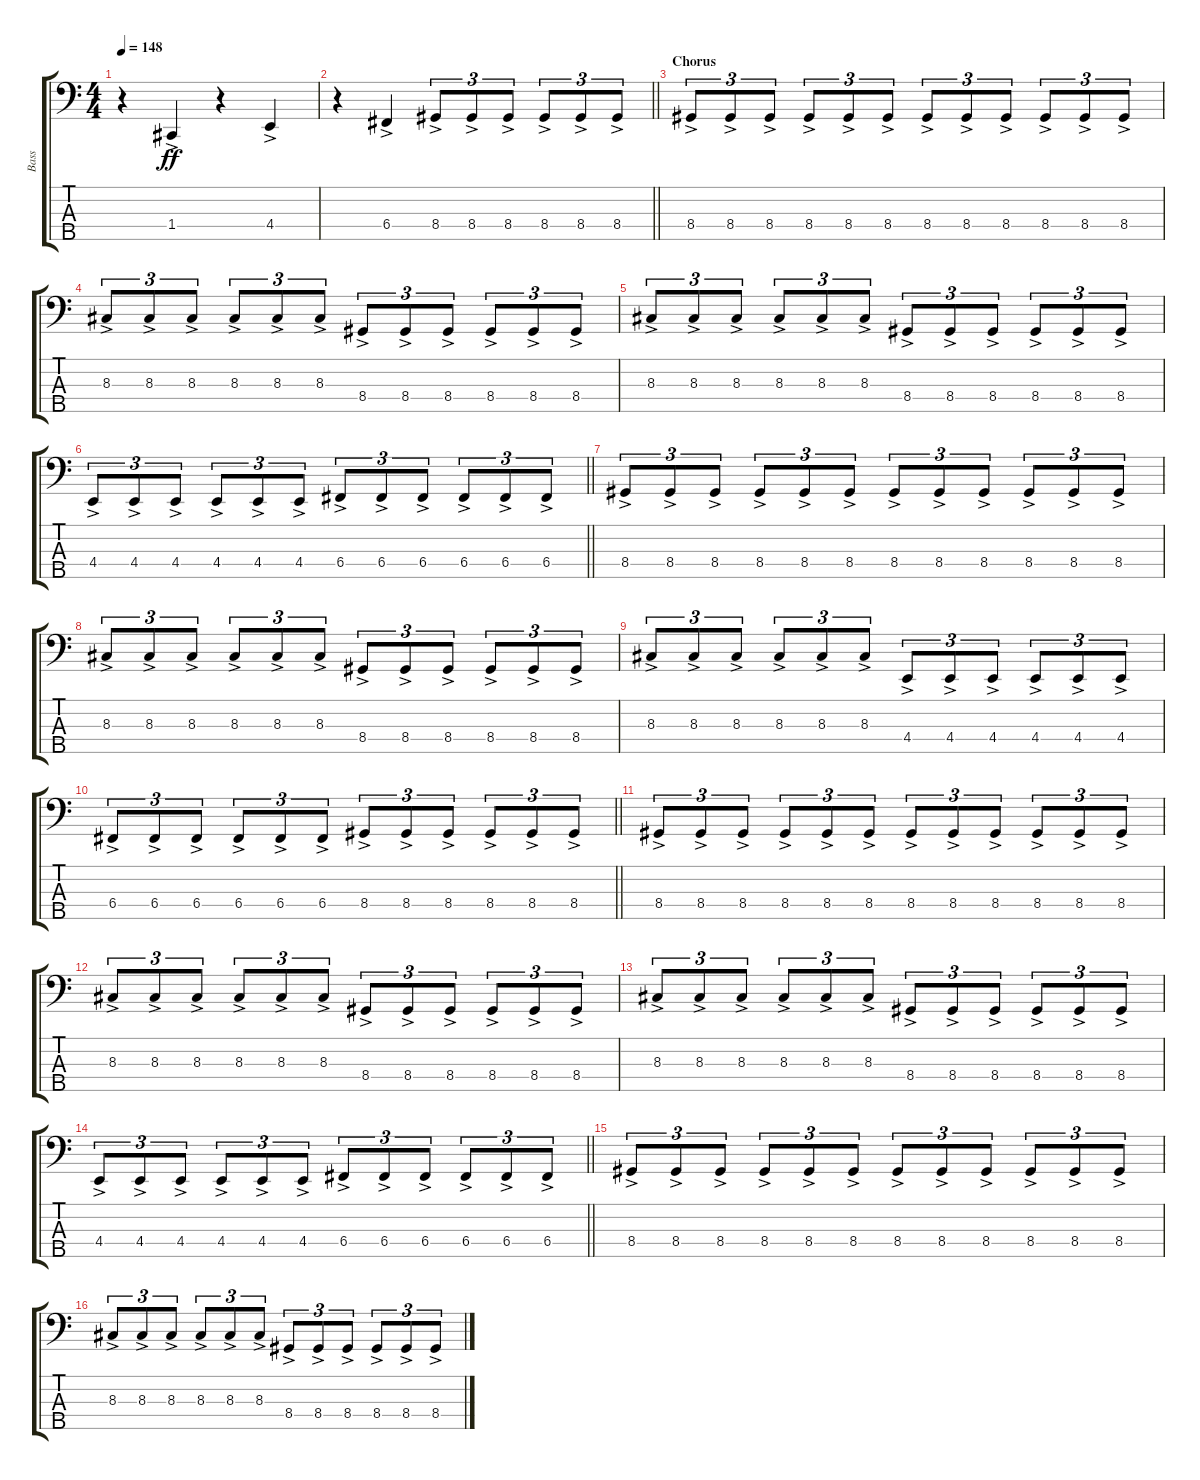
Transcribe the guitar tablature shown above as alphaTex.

\track ("Bass" "Bass") {instrument electricbassfinger}
\staff {score tabs}
\tuning (Eb2 Bb1 F1 C1 G0) {hide}
\ts (4 4)
\tempo 148
\clef f4
\ks c
r.4{dy ff} 1.4{ac}.4 r.4 4.4{ac}.4 |
\barLineRight lightlight
r.4 6.4{ac}.4 8.4{ac}.8{tu (3 2)} 8.4{ac}.8{tu (3 2)} 8.4{ac}.8{tu (3 2)} 8.4{ac}.8{tu (3 2)} 8.4{ac}.8{tu (3 2)} 8.4{ac}.8{tu (3 2)} |
\section ("" "Chorus")
8.4{ac}.8{tu (3 2)} 8.4{ac}.8{tu (3 2)} 8.4{ac}.8{tu (3 2)} 8.4{ac}.8{tu (3 2)} 8.4{ac}.8{tu (3 2)} 8.4{ac}.8{tu (3 2)} 8.4{ac}.8{tu (3 2)} 8.4{ac}.8{tu (3 2)} 8.4{ac}.8{tu (3 2)} 8.4{ac}.8{tu (3 2)} 8.4{ac}.8{tu (3 2)} 8.4{ac}.8{tu (3 2)} |
8.3{ac}.8{tu (3 2)} 8.3{ac}.8{tu (3 2)} 8.3{ac}.8{tu (3 2)} 8.3{ac}.8{tu (3 2)} 8.3{ac}.8{tu (3 2)} 8.3{ac}.8{tu (3 2)} 8.4{ac}.8{tu (3 2)} 8.4{ac}.8{tu (3 2)} 8.4{ac}.8{tu (3 2)} 8.4{ac}.8{tu (3 2)} 8.4{ac}.8{tu (3 2)} 8.4{ac}.8{tu (3 2)} |
8.3{ac}.8{tu (3 2)} 8.3{ac}.8{tu (3 2)} 8.3{ac}.8{tu (3 2)} 8.3{ac}.8{tu (3 2)} 8.3{ac}.8{tu (3 2)} 8.3{ac}.8{tu (3 2)} 8.4{ac}.8{tu (3 2)} 8.4{ac}.8{tu (3 2)} 8.4{ac}.8{tu (3 2)} 8.4{ac}.8{tu (3 2)} 8.4{ac}.8{tu (3 2)} 8.4{ac}.8{tu (3 2)} |
\barLineRight lightlight
4.4{ac}.8{tu (3 2)} 4.4{ac}.8{tu (3 2)} 4.4{ac}.8{tu (3 2)} 4.4{ac}.8{tu (3 2)} 4.4{ac}.8{tu (3 2)} 4.4{ac}.8{tu (3 2)} 6.4{ac}.8{tu (3 2)} 6.4{ac}.8{tu (3 2)} 6.4{ac}.8{tu (3 2)} 6.4{ac}.8{tu (3 2)} 6.4{ac}.8{tu (3 2)} 6.4{ac}.8{tu (3 2)} |
\section ("" "")
8.4{ac}.8{tu (3 2)} 8.4{ac}.8{tu (3 2)} 8.4{ac}.8{tu (3 2)} 8.4{ac}.8{tu (3 2)} 8.4{ac}.8{tu (3 2)} 8.4{ac}.8{tu (3 2)} 8.4{ac}.8{tu (3 2)} 8.4{ac}.8{tu (3 2)} 8.4{ac}.8{tu (3 2)} 8.4{ac}.8{tu (3 2)} 8.4{ac}.8{tu (3 2)} 8.4{ac}.8{tu (3 2)} |
8.3{ac}.8{tu (3 2)} 8.3{ac}.8{tu (3 2)} 8.3{ac}.8{tu (3 2)} 8.3{ac}.8{tu (3 2)} 8.3{ac}.8{tu (3 2)} 8.3{ac}.8{tu (3 2)} 8.4{ac}.8{tu (3 2)} 8.4{ac}.8{tu (3 2)} 8.4{ac}.8{tu (3 2)} 8.4{ac}.8{tu (3 2)} 8.4{ac}.8{tu (3 2)} 8.4{ac}.8{tu (3 2)} |
8.3{ac}.8{tu (3 2)} 8.3{ac}.8{tu (3 2)} 8.3{ac}.8{tu (3 2)} 8.3{ac}.8{tu (3 2)} 8.3{ac}.8{tu (3 2)} 8.3{ac}.8{tu (3 2)} 4.4{ac}.8{tu (3 2)} 4.4{ac}.8{tu (3 2)} 4.4{ac}.8{tu (3 2)} 4.4{ac}.8{tu (3 2)} 4.4{ac}.8{tu (3 2)} 4.4{ac}.8{tu (3 2)} |
\barLineRight lightlight
6.4{ac}.8{tu (3 2)} 6.4{ac}.8{tu (3 2)} 6.4{ac}.8{tu (3 2)} 6.4{ac}.8{tu (3 2)} 6.4{ac}.8{tu (3 2)} 6.4{ac}.8{tu (3 2)} 8.4{ac}.8{tu (3 2)} 8.4{ac}.8{tu (3 2)} 8.4{ac}.8{tu (3 2)} 8.4{ac}.8{tu (3 2)} 8.4{ac}.8{tu (3 2)} 8.4{ac}.8{tu (3 2)} |
\section ("" "")
8.4{ac}.8{tu (3 2)} 8.4{ac}.8{tu (3 2)} 8.4{ac}.8{tu (3 2)} 8.4{ac}.8{tu (3 2)} 8.4{ac}.8{tu (3 2)} 8.4{ac}.8{tu (3 2)} 8.4{ac}.8{tu (3 2)} 8.4{ac}.8{tu (3 2)} 8.4{ac}.8{tu (3 2)} 8.4{ac}.8{tu (3 2)} 8.4{ac}.8{tu (3 2)} 8.4{ac}.8{tu (3 2)} |
8.3{ac}.8{tu (3 2)} 8.3{ac}.8{tu (3 2)} 8.3{ac}.8{tu (3 2)} 8.3{ac}.8{tu (3 2)} 8.3{ac}.8{tu (3 2)} 8.3{ac}.8{tu (3 2)} 8.4{ac}.8{tu (3 2)} 8.4{ac}.8{tu (3 2)} 8.4{ac}.8{tu (3 2)} 8.4{ac}.8{tu (3 2)} 8.4{ac}.8{tu (3 2)} 8.4{ac}.8{tu (3 2)} |
8.3{ac}.8{tu (3 2)} 8.3{ac}.8{tu (3 2)} 8.3{ac}.8{tu (3 2)} 8.3{ac}.8{tu (3 2)} 8.3{ac}.8{tu (3 2)} 8.3{ac}.8{tu (3 2)} 8.4{ac}.8{tu (3 2)} 8.4{ac}.8{tu (3 2)} 8.4{ac}.8{tu (3 2)} 8.4{ac}.8{tu (3 2)} 8.4{ac}.8{tu (3 2)} 8.4{ac}.8{tu (3 2)} |
\barLineRight lightlight
4.4{ac}.8{tu (3 2)} 4.4{ac}.8{tu (3 2)} 4.4{ac}.8{tu (3 2)} 4.4{ac}.8{tu (3 2)} 4.4{ac}.8{tu (3 2)} 4.4{ac}.8{tu (3 2)} 6.4{ac}.8{tu (3 2)} 6.4{ac}.8{tu (3 2)} 6.4{ac}.8{tu (3 2)} 6.4{ac}.8{tu (3 2)} 6.4{ac}.8{tu (3 2)} 6.4{ac}.8{tu (3 2)} |
\section ("" "")
8.4{ac}.8{tu (3 2)} 8.4{ac}.8{tu (3 2)} 8.4{ac}.8{tu (3 2)} 8.4{ac}.8{tu (3 2)} 8.4{ac}.8{tu (3 2)} 8.4{ac}.8{tu (3 2)} 8.4{ac}.8{tu (3 2)} 8.4{ac}.8{tu (3 2)} 8.4{ac}.8{tu (3 2)} 8.4{ac}.8{tu (3 2)} 8.4{ac}.8{tu (3 2)} 8.4{ac}.8{tu (3 2)} |
8.3{ac}.8{tu (3 2)} 8.3{ac}.8{tu (3 2)} 8.3{ac}.8{tu (3 2)} 8.3{ac}.8{tu (3 2)} 8.3{ac}.8{tu (3 2)} 8.3{ac}.8{tu (3 2)} 8.4{ac}.8{tu (3 2)} 8.4{ac}.8{tu (3 2)} 8.4{ac}.8{tu (3 2)} 8.4{ac}.8{tu (3 2)} 8.4{ac}.8{tu (3 2)} 8.4{ac}.8{tu (3 2)}
